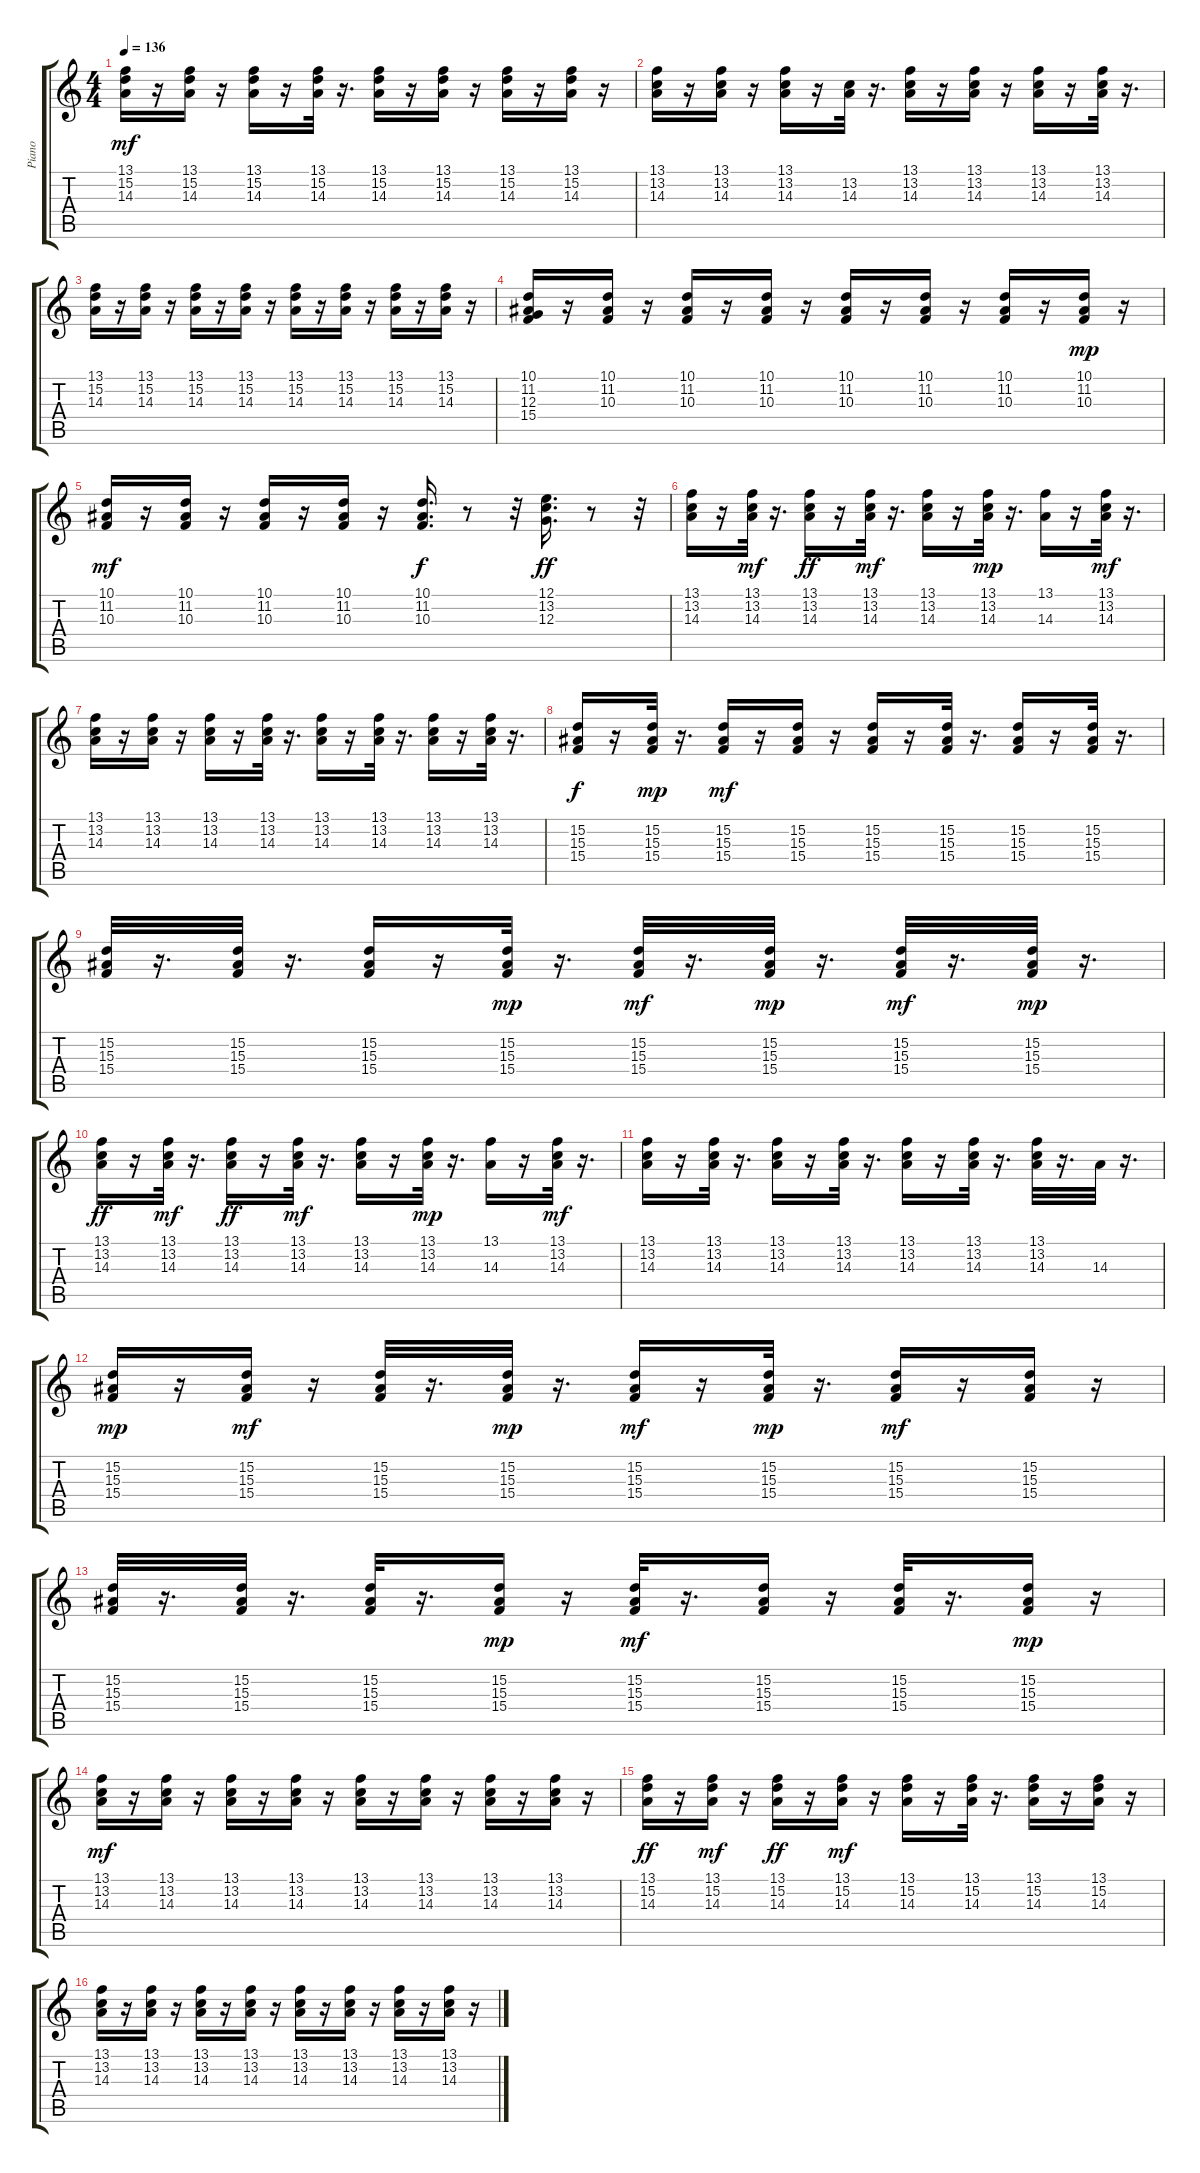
\track ("Piano" "Piano") {instrument acousticgrandpiano}
\staff {score tabs}
\tuning (E4 B3 G3 D3 A2 E2) {hide}
\ts (4 4)
\tempo 136
\clef g2
\ks c
(13.1 15.2 14.3).16{dy mf} r.16 (13.1 15.2 14.3).16 r.16 (13.1 15.2 14.3).16 r.16 (13.1 15.2 14.3).32 r.16{d} (13.1 15.2 14.3).16 r.16 (13.1 15.2 14.3).16 r.16 (13.1 15.2 14.3).16 r.16 (13.1 15.2 14.3).16 r.16 |
(13.1 13.2 14.3).16 r.16 (13.1 13.2 14.3).16 r.16 (13.1 13.2 14.3).16 r.16 (13.2 14.3).32 r.16{d} (13.1 13.2 14.3).16 r.16 (13.1 13.2 14.3).16 r.16 (13.1 13.2 14.3).16 r.16 (13.1 13.2 14.3).32 r.16{d} |
(13.1 15.2 14.3).16 r.16 (13.1 15.2 14.3).16 r.16 (13.1 15.2 14.3).16 r.16 (13.1 15.2 14.3).16 r.16 (13.1 15.2 14.3).16 r.16 (13.1 15.2 14.3).16 r.16 (13.1 15.2 14.3).16 r.16 (13.1 15.2 14.3).16 r.16 |
(10.1 11.2 12.3 15.4).16 r.16 (10.1 11.2 10.3).16 r.16 (10.1 11.2 10.3).16 r.16 (10.1 11.2 10.3).16 r.16 (10.1 11.2 10.3).16 r.16 (10.1 11.2 10.3).16 r.16 (10.1 11.2 10.3).16 r.16 (10.1 11.2 10.3).16{dy mp} r.16 |
(10.1 11.2 10.3).16{dy mf} r.16 (10.1 11.2 10.3).16 r.16 (10.1 11.2 10.3).16 r.16 (10.1 11.2 10.3).16 r.16 (10.1 11.2 10.3).16{d dy f} r.8 r.32 (12.1 13.2 12.3).16{d dy ff} r.8 r.32 |
(13.1 13.2 14.3).16 r.16 (13.1 13.2 14.3).32{dy mf} r.16{d} (13.1 13.2 14.3).16{dy ff} r.16 (13.1 13.2 14.3).32{dy mf} r.16{d} (13.1 13.2 14.3).16 r.16 (13.1 13.2 14.3).32{dy mp} r.16{d} (13.1 14.3).16 r.16 (13.1 13.2 14.3).32{dy mf} r.16{d} |
(13.1 13.2 14.3).16 r.16 (13.1 13.2 14.3).16 r.16 (13.1 13.2 14.3).16 r.16 (13.1 13.2 14.3).32 r.16{d} (13.1 13.2 14.3).16 r.16 (13.1 13.2 14.3).32 r.16{d} (13.1 13.2 14.3).16 r.16 (13.1 13.2 14.3).32 r.16{d} |
(15.2 15.3 15.4).16{dy f} r.16 (15.2 15.3 15.4).32{dy mp} r.16{d} (15.2 15.3 15.4).16{dy mf} r.16 (15.2 15.3 15.4).16 r.16 (15.2 15.3 15.4).16 r.16 (15.2 15.3 15.4).32 r.16{d} (15.2 15.3 15.4).16 r.16 (15.2 15.3 15.4).32 r.16{d} |
(15.2 15.3 15.4).32 r.16{d} (15.2 15.3 15.4).32 r.16{d} (15.2 15.3 15.4).16 r.16 (15.2 15.3 15.4).32{dy mp} r.16{d} (15.2 15.3 15.4).32{dy mf} r.16{d} (15.2 15.3 15.4).32{dy mp} r.16{d} (15.2 15.3 15.4).32{dy mf} r.16{d} (15.2 15.3 15.4).32{dy mp} r.16{d} |
(13.1 13.2 14.3).16{dy ff} r.16 (13.1 13.2 14.3).32{dy mf} r.16{d} (13.1 13.2 14.3).16{dy ff} r.16 (13.1 13.2 14.3).32{dy mf} r.16{d} (13.1 13.2 14.3).16 r.16 (13.1 13.2 14.3).32{dy mp} r.16{d} (13.1 14.3).16 r.16 (13.1 13.2 14.3).32{dy mf} r.16{d} |
(13.1 13.2 14.3).16 r.16 (13.1 13.2 14.3).32 r.16{d} (13.1 13.2 14.3).16 r.16 (13.1 13.2 14.3).32 r.16{d} (13.1 13.2 14.3).16 r.16 (13.1 13.2 14.3).32 r.16{d} (13.1 13.2 14.3).32 r.16{d} 14.3.32 r.16{d} |
(15.2 15.3 15.4).16{dy mp} r.16 (15.2 15.3 15.4).16{dy mf} r.16 (15.2 15.3 15.4).32 r.16{d} (15.2 15.3 15.4).32{dy mp} r.16{d} (15.2 15.3 15.4).16{dy mf} r.16 (15.2 15.3 15.4).32{dy mp} r.16{d} (15.2 15.3 15.4).16{dy mf} r.16 (15.2 15.3 15.4).16 r.16 |
(15.2 15.3 15.4).32 r.16{d} (15.2 15.3 15.4).32 r.16{d} (15.2 15.3 15.4).32 r.16{d} (15.2 15.3 15.4).16{dy mp} r.16 (15.2 15.3 15.4).32{dy mf} r.16{d} (15.2 15.3 15.4).16 r.16 (15.2 15.3 15.4).32 r.16{d} (15.2 15.3 15.4).16{dy mp} r.16 |
(13.1 13.2 14.3).16{dy mf} r.16 (13.1 13.2 14.3).16 r.16 (13.1 13.2 14.3).16 r.16 (13.1 13.2 14.3).16 r.16 (13.1 13.2 14.3).16 r.16 (13.1 13.2 14.3).16 r.16 (13.1 13.2 14.3).16 r.16 (13.1 13.2 14.3).16 r.16 |
(13.1 15.2 14.3).16{dy ff} r.16 (13.1 15.2 14.3).16{dy mf} r.16 (13.1 15.2 14.3).16{dy ff} r.16 (13.1 15.2 14.3).16{dy mf} r.16 (13.1 15.2 14.3).16 r.16 (13.1 15.2 14.3).32 r.16{d} (13.1 15.2 14.3).16 r.16 (13.1 15.2 14.3).16 r.16 |
(13.1 13.2 14.3).16 r.16 (13.1 13.2 14.3).16 r.16 (13.1 13.2 14.3).16 r.16 (13.1 13.2 14.3).16 r.16 (13.1 13.2 14.3).16 r.16 (13.1 13.2 14.3).16 r.16 (13.1 13.2 14.3).16 r.16 (13.1 13.2 14.3).16 r.16
